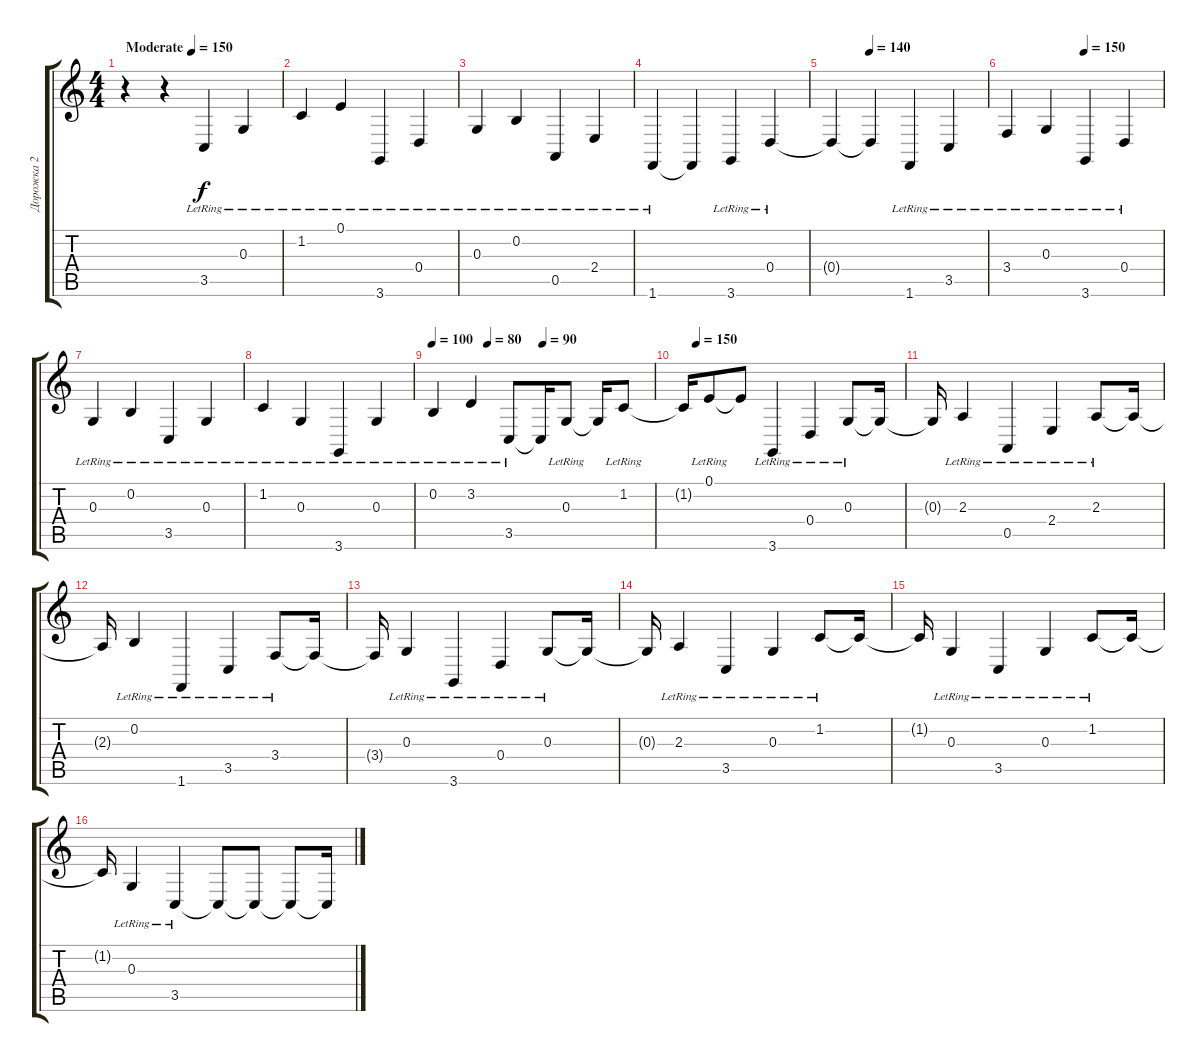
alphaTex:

\track ("Дорожка 2" "Дорожка 2") {instrument acousticgrandpiano}
\staff {score tabs}
\tuning (E4 B3 G3 D3 A2 E2) {hide}
\ts (4 4)
\tempo (150 "Moderate")
\clef g2
\ks c
r.4{dy f instrument acousticgrandpiano} r.4 3.5{lr}.4 0.3{lr}.4 |
1.2{lr}.4 0.1{lr}.4 3.6{lr}.4 0.4{lr}.4 |
0.3{lr}.4 0.2{lr}.4 0.5{lr}.4 2.4{lr}.4 |
1.6{lr}.4 1.6{t}.4 3.6{lr}.4 0.4{lr}.4 |
\tempo (140 0.25)
0.4{t}.4 0.4{t}.4 1.6{lr}.4 3.5{lr}.4 |
\tempo (150 0.5)
3.4{lr}.4 0.3{lr}.4 3.6{lr}.4 0.4{lr}.4 |
0.3{lr}.4 0.2{lr}.4 3.5{lr}.4 0.3{lr}.4 |
1.2{lr}.4 0.3{lr}.4 3.6{lr}.4 0.3{lr}.4 |
\tempo 100
\tempo (80 0.25)
\tempo (90 0.5)
0.2{lr}.4 3.2{lr}.4 3.5{lr}.8 3.5{t}.16 0.3{lr}.8 0.3{t}.16 1.2{lr}.8 |
\tempo (150 0.0625)
1.2{t}.16 0.1{lr}.8 0.1{t}.8 3.6{lr}.4 0.4{lr}.4 0.3{lr}.8 0.3{t}.16 |
0.3{t}.16 2.3{lr}.4 0.5{lr}.4 2.4{lr}.4 2.3{lr}.8 2.3{t}.16 |
2.3{t}.16 0.2{lr}.4 1.6{lr}.4 3.5{lr}.4 3.4{lr}.8 3.4{t}.16 |
3.4{t}.16 0.3{lr}.4 3.6{lr}.4 0.4{lr}.4 0.3{lr}.8 0.3{t}.16 |
0.3{t}.16 2.3{lr}.4 3.5{lr}.4 0.3{lr}.4 1.2{lr}.8 1.2{t}.16 |
1.2{t}.16 0.3{lr}.4 3.5{lr}.4 0.3{lr}.4 1.2{lr}.8 1.2{t}.16 |
1.2{t}.16 0.3{lr}.4 3.5{lr}.4 3.5{t}.8 3.5{t}.8 3.5{t}.8 3.5{t}.16
